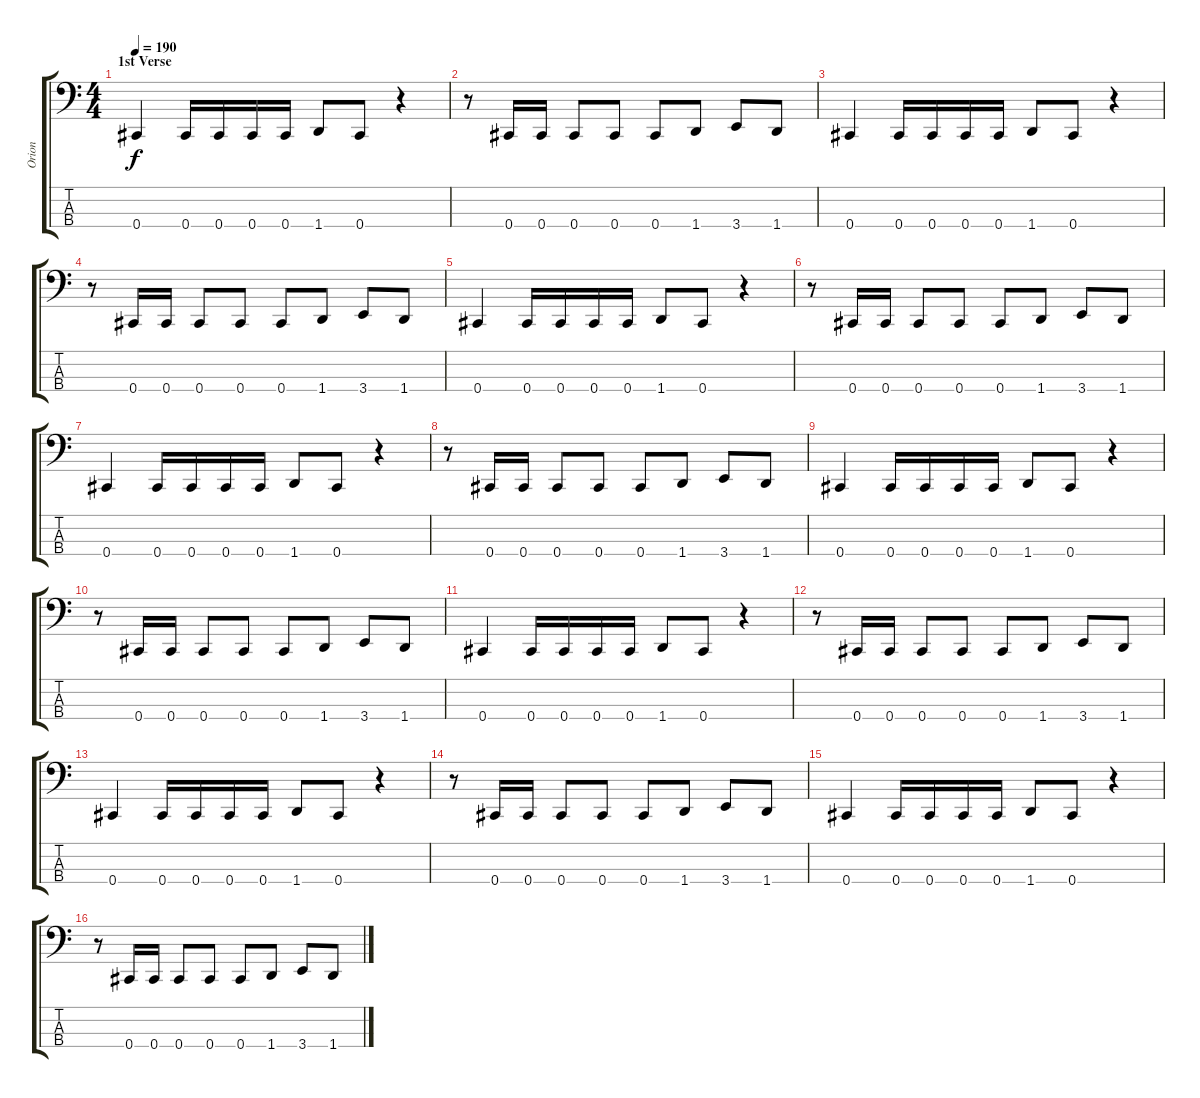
\track ("Orion" "Orion") {instrument electricbassfinger}
\staff {score tabs}
\tuning (E2 B1 Gb1 Db1) {hide}
\ts (4 4)
\section ("" "1st Verse ")
\tempo 190
\clef f4
\ks c
0.4.4{dy f} 0.4.16 0.4.16 0.4.16 0.4.16 1.4.8 0.4.8 r.4 |
r.8 0.4.16 0.4.16 0.4.8 0.4.8 0.4.8 1.4.8 3.4.8 1.4.8 |
0.4.4 0.4.16 0.4.16 0.4.16 0.4.16 1.4.8 0.4.8 r.4 |
r.8 0.4.16 0.4.16 0.4.8 0.4.8 0.4.8 1.4.8 3.4.8 1.4.8 |
0.4.4 0.4.16 0.4.16 0.4.16 0.4.16 1.4.8 0.4.8 r.4 |
r.8 0.4.16 0.4.16 0.4.8 0.4.8 0.4.8 1.4.8 3.4.8 1.4.8 |
0.4.4 0.4.16 0.4.16 0.4.16 0.4.16 1.4.8 0.4.8 r.4 |
r.8 0.4.16 0.4.16 0.4.8 0.4.8 0.4.8 1.4.8 3.4.8 1.4.8 |
0.4.4 0.4.16 0.4.16 0.4.16 0.4.16 1.4.8 0.4.8 r.4 |
r.8 0.4.16 0.4.16 0.4.8 0.4.8 0.4.8 1.4.8 3.4.8 1.4.8 |
0.4.4 0.4.16 0.4.16 0.4.16 0.4.16 1.4.8 0.4.8 r.4 |
r.8 0.4.16 0.4.16 0.4.8 0.4.8 0.4.8 1.4.8 3.4.8 1.4.8 |
0.4.4 0.4.16 0.4.16 0.4.16 0.4.16 1.4.8 0.4.8 r.4 |
r.8 0.4.16 0.4.16 0.4.8 0.4.8 0.4.8 1.4.8 3.4.8 1.4.8 |
0.4.4 0.4.16 0.4.16 0.4.16 0.4.16 1.4.8 0.4.8 r.4 |
r.8 0.4.16 0.4.16 0.4.8 0.4.8 0.4.8 1.4.8 3.4.8 1.4.8
